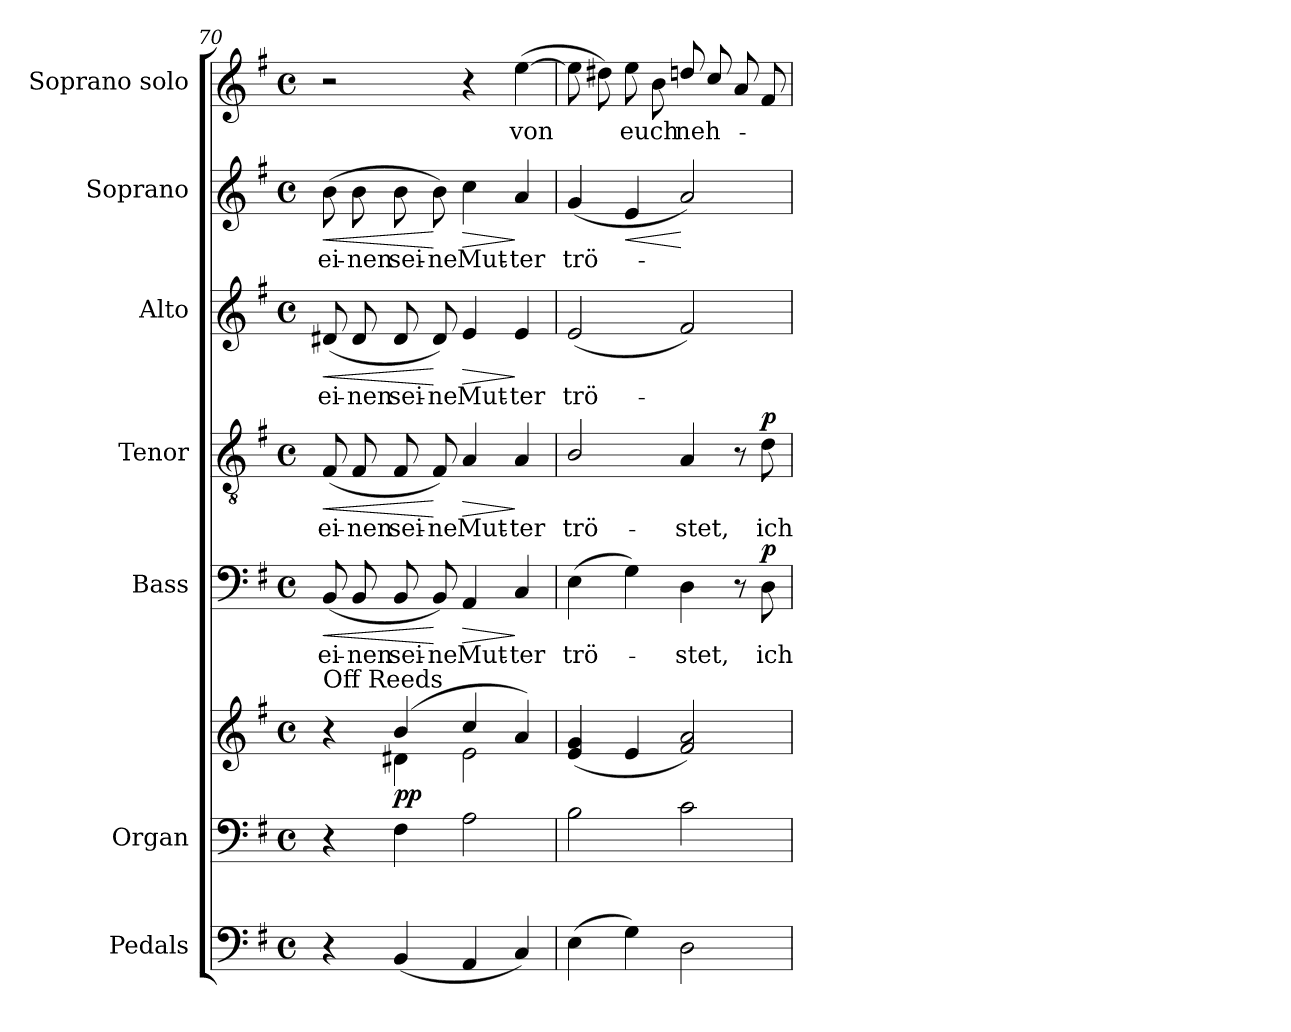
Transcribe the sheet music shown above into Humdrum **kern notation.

**kern	**kern	**kern	**dynam	**kern	**text	**dynam	**kern	**text	**dynam	**kern	**text	**dynam	**kern	**text	**dynam	**kern	**text
*part7	*part6	*part6	*part6	*part5	*part5	*part5	*part4	*part4	*part4	*part3	*part3	*part3	*part2	*part2	*part2	*part1	*part1
*staff8	*staff7	*staff6	*staff6/7	*staff5	*staff5	*staff5	*staff4	*staff4	*staff4	*staff3	*staff3	*staff3	*staff2	*staff2	*staff2	*staff1	*staff1
*I"Pedals	*I"Organ	*	*	*I"Bass	*	*	*I"Tenor	*	*	*I"Alto	*	*	*I"Soprano	*	*	*I"Soprano solo	*
*I'Ped.	*I'Org.	*	*	*I'B.	*	*	*I'T.	*	*	*I'A.	*	*	*I'S.	*	*	*I'S.	*
*clefF4	*clefF4	*clefG2	*	*clefF4	*	*	*clefGv2	*	*	*clefG2	*	*	*clefG2	*	*	*clefG2	*
*	*	*	*	*	*	*	*ITrd7c12	*	*	*	*	*	*	*	*	*	*
*k[f#]	*k[f#]	*k[f#]	*	*k[f#]	*	*	*k[f#]	*	*	*k[f#]	*	*	*k[f#]	*	*	*k[f#]	*
*G:	*G:	*G:	*	*G:	*	*	*G:	*	*	*G:	*	*	*G:	*	*	*G:	*
*M4/4	*M4/4	*M4/4	*	*M4/4	*	*	*M4/4	*	*	*M4/4	*	*	*M4/4	*	*	*M4/4	*
*met(c)	*met(c)	*met(c)	*	*met(c)	*	*	*met(c)	*	*	*met(c)	*	*	*met(c)	*	*	*met(c)	*
=70	=70	=70	=70	=70	=70	=70	=70	=70	=70	=70	=70	=70	=70	=70	=70	=70	=70
*	*	*^	*	*	*	*	*	*	*	*	*	*	*	*	*	*	*
!	!	!	!	!	!	!LO:LY:b:color=#000000	!LO:HP:b	!	!	!	!	!	!	!	!	!	!	!
!	!	!	!	!	!	!	!	!	!LO:LY:b:color=#000000	!LO:HP:b	!	!	!	!	!	!	!	!
!	!	!	!	!	!	!	!	!	!	!	!	!LO:LY:b:color=#000000	!LO:HP:b	!	!	!	!	!
!	!	!LO:TX:a:t=Off Reeds	!	!	!	!	!	!	!	!	!	!	!	!	!	!	!	!
!	!	!	!	!	!	!	!	!	!	!	!	!	!	!	!LO:LY:b:color=#000000	!LO:HP:b	!	!
4r	4r	4r	4ryy	.	(8BBi/	ei-	<	(8FF#i/	ei-	<	(8d#Xi/	ei-	<	(8bi\	ei-	<	2r	.
!	!	!	!	!	!	!LO:LY:b:color=#000000	!	!	!	!	!	!	!	!	!	!	!	!
!	!	!	!	!	!	!	!	!	!LO:LY:b:color=#000000	!	!	!	!	!	!	!	!	!
!	!	!	!	!	!	!	!	!	!	!	!	!LO:LY:b:color=#000000	!	!	!	!	!	!
!	!	!	!	!	!	!	!	!	!	!	!	!	!	!	!LO:LY:b:color=#000000	!	!	!
.	.	.	.	.	8BBi/	-nen	.	8FF#i/	-nen	.	8d#i/	-nen	.	8bi\	-nen	.	.	.
!	!	!	!	!	!	!LO:LY:b:color=#000000	!	!	!	!	!	!	!	!	!	!	!	!
!	!	!	!	!	!	!	!	!	!LO:LY:b:color=#000000	!	!	!	!	!	!	!	!	!
!	!	!	!	!	!	!	!	!	!	!	!	!LO:LY:b:color=#000000	!	!	!	!	!	!
!	!	!	!	!	!	!	!	!	!	!	!	!	!	!	!LO:LY:b:color=#000000	!	!	!
(4BBi/	4F#i\	(4bi/	4d#Xi\	pp	8BBi/	sei-	.	8FF#i/	sei-	.	8d#i/	sei-	.	8bi\	sei-	.	.	.
!	!	!	!	!	!	!LO:LY:b:color=#000000	!	!	!	!	!	!	!	!	!	!	!	!
!	!	!	!	!	!	!	!	!	!LO:LY:b:color=#000000	!	!	!	!	!	!	!	!	!
!	!	!	!	!	!	!	!	!	!	!	!	!LO:LY:b:color=#000000	!	!	!	!	!	!
!	!	!	!	!	!	!	!	!	!	!	!	!	!	!	!LO:LY:b:color=#000000	!	!	!
.	.	.	.	.	8BBi/)	-ne	[	8FF#i/)	-ne	[	8d#i/)	-ne	[	8bi\)	-ne	[	.	.
!	!	!	!	!	!	!LO:LY:b:color=#000000	!LO:HP:b	!	!	!	!	!	!	!	!	!	!	!
!	!	!	!	!	!	!	!	!	!LO:LY:b:color=#000000	!LO:HP:b	!	!	!	!	!	!	!	!
!	!	!	!	!	!	!	!	!	!	!	!	!LO:LY:b:color=#000000	!LO:HP:b	!	!	!	!	!
!	!	!	!	!	!	!	!	!	!	!	!	!	!	!	!LO:LY:b:color=#000000	!LO:HP:b	!	!
4AAi/	2Ai\	4cci/	2ei\	.	4AAi/	Mut-	>	4AAi/	Mut-	>	4ei/	Mut-	>	4cci\	Mut-	>	4r	.
!	!	!	!	!	!	!LO:LY:b:color=#000000	!	!	!	!	!	!	!	!	!	!	!	!
!	!	!	!	!	!	!	!	!	!LO:LY:b:color=#000000	!	!	!	!	!	!	!	!	!
!	!	!	!	!	!	!	!	!	!	!	!	!LO:LY:b:color=#000000	!	!	!	!	!	!
!	!	!	!	!	!	!	!	!	!	!	!	!	!	!	!LO:LY:b:color=#000000	!	!	!
!	!	!	!	!	!	!	!	!	!	!	!	!	!	!	!	!	!	!LO:LY:b:color=#000000
4Ci/)	.	4ai/)	.	.	4Ci/	-ter	]	4AAi/	-ter	]	4ei/	-ter	]	4ai/	-ter	]	([4eei\	von
*	*	*v	*v	*	*	*	*	*	*	*	*	*	*	*	*	*	*	*
=71	=71	=71	=71	=71	=71	=71	=71	=71	=71	=71	=71	=71	=71	=71	=71	=71	=71
!	!	!	!	!	!LO:LY:b:color=#000000	!	!	!	!	!	!	!	!	!	!	!	!
!	!	!	!	!	!	!	!	!LO:LY:b:color=#000000	!	!	!	!	!	!	!	!	!
!	!	!	!	!	!	!	!	!	!	!	!LO:LY:b:color=#000000	!	!	!	!	!	!
!	!	!	!	!	!	!	!	!	!	!	!	!	!	!LO:LY:b:color=#000000	!	!	!
(4Ei\	2Bi\	(4ei/ 4gi	.	(4Ei\	trö-	.	2BBi/	trö-	.	(2ei/	trö-	.	(4gi/	trö-	.	8eei\]	.
.	.	.	.	.	.	.	.	.	.	.	.	.	.	.	.	8dd#Xi\)	.
!	!	!	!	!	!	!	!	!	!	!	!	!	!	!	!LO:HP:b	!	!
!	!	!	!	!	!	!	!	!	!	!	!	!	!	!	!LO:HP:n=1:b	!	!
!	!	!	!	!	!	!	!	!	!	!	!	!	!	!	!	!	!LO:LY:b:color=#000000
4Gi\)	.	4ei/	.	4Gi\)	.	.	.	.	.	.	.	.	4ei/	.	< >	8eei\	euch
.	.	.	.	.	.	.	.	.	.	.	.	.	.	.	.	8bi\	.
!	!	!	!	!	!LO:LY:b:color=#000000	!	!	!	!	!	!	!	!	!	!	!	!
!	!	!	!	!	!	!	!	!LO:LY:b:color=#000000	!	!	!	!	!	!	!	!	!
!	!	!	!	!	!	!	!	!	!	!	!	!	!	!	!	!	!LO:LY:b:color=#000000
2Di\	2ci\	2f#i/ 2ai)	.	4Di\	-stet,	.	4AAi/	-stet,	.	2f#i/)	.	.	2ai/)	.	[	8ddni/	neh-
.	.	.	.	.	.	.	.	.	.	.	.	.	.	.	.	8cci/	.
.	.	.	.	8r	.	.	8r	.	.	.	.	.	.	.	.	8ai/	.
!	!	!	!	!	!LO:LY:b:color=#000000	!	!	!	!	!	!	!	!	!	!	!	!
!	!	!	!	!	!	!	!	!LO:LY:b:color=#000000	!	!	!	!	!	!	!	!	!
.	.	.	.	8Di\	ich	p	8Di\	ich	p	.	.	.	.	.	.	8f#i/	.
.	.	.	.	.	.	.	.	.	.	.	.	.	.	.	]	.	.
=	=	=	=	=	=	=	=	=	=	=	=	=	=	=	=	=	=
*-	*-	*-	*-	*-	*-	*-	*-	*-	*-	*-	*-	*-	*-	*-	*-	*-	*-
